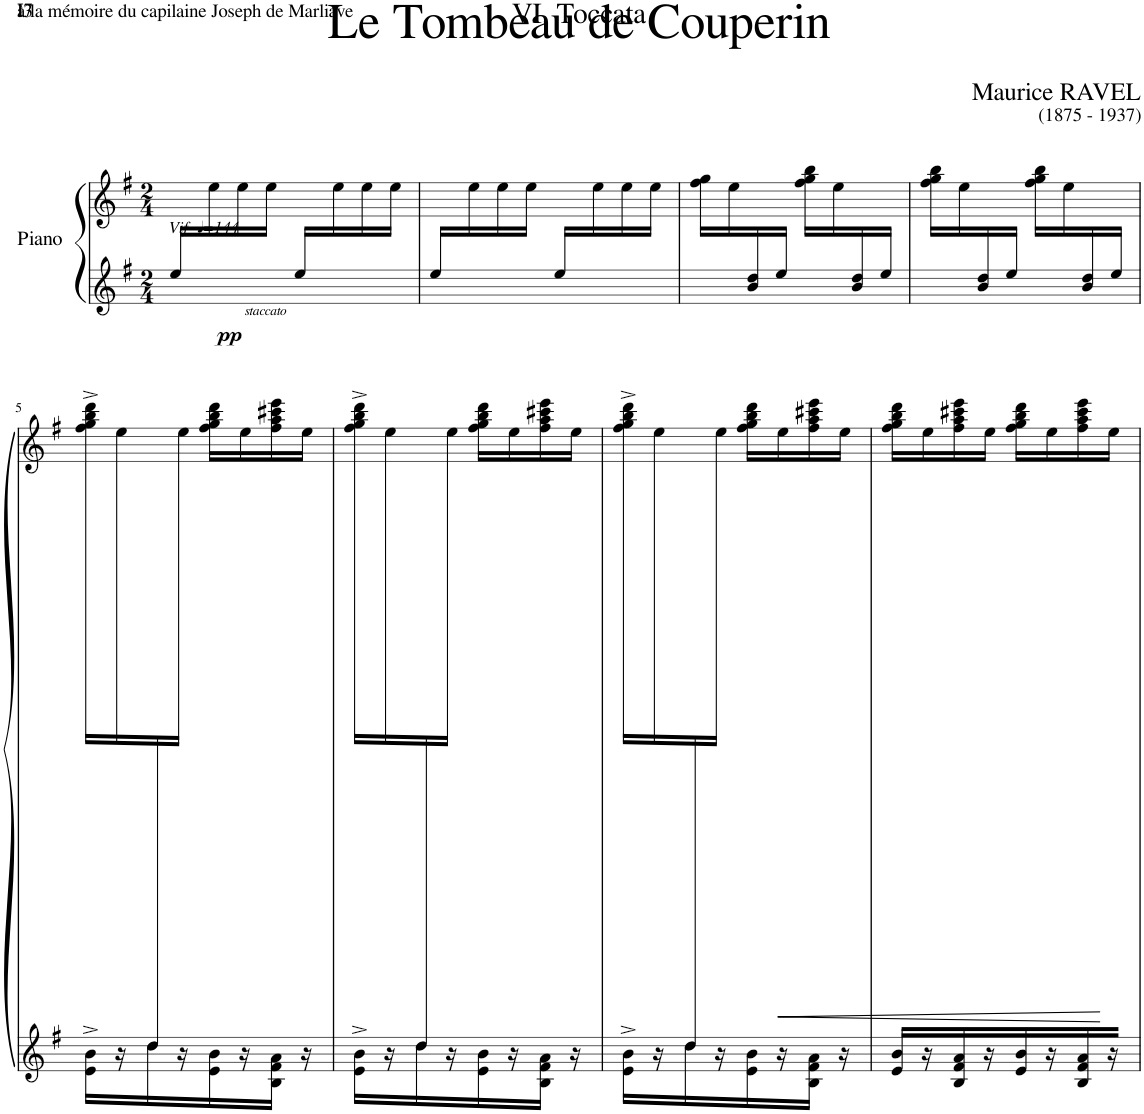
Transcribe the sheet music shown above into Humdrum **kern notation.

**kern	**kern	**dynam
*part1	*part1	*part1
*staff2	*staff1	*staff1/2
*I"Piano	*	*
*clefG2	*clefG2	*
*k[f#]	*k[f#]	*
*M2/4	*M2/4	*
*MM144	*MM144	*
=1	=1	=1
*^	*	*
!	!	!LO:TX:b:i:t=Vif	!
!LO:TX:b:i:t=staccato	!	!	!
!	!	!	!LO:DY:b=2
16ee/LL	2ryy	16ryy	pp
8.ryy	.	16ee\	.
.	.	16ee\	.
.	.	16ee\JJ	.
16ee/LL	.	16ryy	.
8.ryy	.	16ee\	.
.	.	16ee\	.
.	.	16ee\JJ	.
=2	=2	=2	=2
16ee/LL	2ryy	16ryy	.
8.ryy	.	16ee\	.
.	.	16ee\	.
.	.	16ee\JJ	.
16ee/LL	.	16ryy	.
8.ryy	.	16ee\	.
.	.	16ee\	.
.	.	16ee\JJ	.
=3	=3	=3	=3
8ryy	2ryy	16ff#\ 16gg\LL	.
.	.	16ee\	.
16b/ 16dd/	.	8ryy	.
16ee/JJ	.	.	.
8ryy	.	16ff#\ 16gg\ 16bb\LL	.
.	.	16ee\	.
16b/ 16dd/	.	8ryy	.
16ee/JJ	.	.	.
=4	=4	=4	=4
8ryy	2ryy	16ff#\ 16gg\ 16bb\LL	.
.	.	16ee\	.
16b/ 16dd/	.	8ryy	.
16ee/JJ	.	.	.
8ryy	.	16ff#\ 16gg\ 16bb\LL	.
.	.	16ee\	.
16b/ 16dd/	.	8ryy	.
16ee/JJ	.	.	.
!!LO:LB:g=z
=5	=5	=5	=5
8ryy	16e\^ 16b\^LL	16ff#\^ 16gg\^ 16bb\^ 16ddd\^LL	.
.	16r	16ee\	.
16dd/	16dd\	16ryy	.
4ryy	16r	16ee\JJ	.
.	16e\ 16b\	16ff#\ 16gg\ 16bb\ 16ddd\LL	.
.	16r	16ee\	.
.	16B\ 16f#\ 16a\JJ	16ff#\ 16aa\ 16ccc#X\ 16eee\	.
16ryy	16r	16ee\JJ	.
=6	=6	=6	=6
8ryy	16e\^ 16b\^LL	16ff#\^ 16gg\^ 16bb\^ 16ddd\^LL	.
.	16r	16ee\	.
16dd/	16dd\	16ryy	.
4ryy	16r	16ee\JJ	.
.	16e\ 16b\	16ff#\ 16gg\ 16bb\ 16ddd\LL	.
.	16r	16ee\	.
.	16B\ 16f#\ 16a\JJ	16ff#\ 16aa\ 16ccc#X\ 16eee\	.
16ryy	16r	16ee\JJ	.
=7	=7	=7	=7
8ryy	16e\^ 16b\^LL	16ff#\^ 16gg\^ 16bb\^ 16ddd\^LL	.
.	16r	16ee\	.
16dd/	16dd\	16ryy	.
4ryy	16r	16ee\JJ	.
.	16e\ 16b\	16ff#\ 16gg\ 16bb\ 16ddd\LL	.
!	!	!	!LO:HP:b
.	16r	16ee\	<
.	16B\ 16f#\ 16a\JJ	16ff#\ 16aa\ 16ccc#X\ 16eee\	.
16ryy	16r	16ee\JJ	.
*v	*v	*	*
=8	=8	=8
16e/ 16b/LL	16ff#\ 16gg\ 16bb\ 16ddd\LL	.
16r	16ee\	.
16B/ 16f#/ 16a/	16ff#\ 16aa\ 16ccc#X\ 16eee\	.
16r	16ee\JJ	.
16e/ 16b/	16ff#\ 16gg\ 16bb\ 16ddd\LL	.
16r	16ee\	.
16B/ 16f#/ 16a/	16ff#\ 16aa\ 16ccc#\ 16eee\	.
16r	16ee\JJ	[
=	=	=
*-	*-	*-
